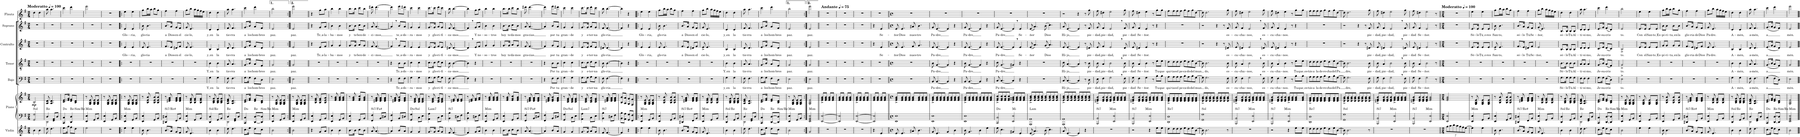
**kern	**kern	**kern	**dynam	**harte	**kern	**text	**kern	**text	**kern	**text	**kern	**text	**kern
*part7	*part6	*part6	*part6	*part6	*part5	*part5	*part4	*part4	*part3	*part3	*part2	*part2	*part1
*staff8	*staff7	*staff6	*staff6/7	*	*staff5	*staff5	*staff4	*staff4	*staff3	*staff3	*staff2	*staff2	*staff1
*I"Violín	*I"Piano	*	*	*	*I"Bajo	*	*I"Tenor	*	*I"Contralto	*	*I"Soprano	*	*I"Flauta
*I'Vln.	*I'Pno.	*	*	*	*I'B.	*	*I'T.	*	*I'C.	*	*I'S.	*	*I'Fl.
*clefG2	*clefF4	*clefG2	*	*	*clefF4	*	*clefGv2	*	*clefG2	*	*clefG2	*	*clefG2
*k[f#]	*k[f#]	*k[f#]	*	*	*k[f#]	*	*k[f#]	*	*k[f#]	*	*k[f#]	*	*k[f#]
*M2/4	*M2/4	*M2/4	*	*	*M2/4	*	*M2/4	*	*M2/4	*	*M2/4	*	*M2/4
*MM100	*MM100	*MM100	*	*	*MM100	*	*MM100	*	*MM100	*	*MM100	*	*MM100
=1	=1	=1	=1	=1	=1	=1	=1	=1	=1	=1	=1	=1	=1
!	!	!	!	!	!	!	!	!	!	!	!	!	!LO:TX:a:B:t=Moderatto
!	!	!	!LO:DY:b	!LO:H:kt=Sol	!	!	!	!	!	!	!	!	!
4b\	2GG/ 2G/	2B/	mp	N	2r	.	2r	.	2r	.	2r	.	4dd\
4b\	.	.	.	.	.	.	.	.	.	.	.	.	4dd\
=2	=2	=2	=2	=2	=2	=2	=2	=2	=2	=2	=2	=2	=2
*	*^	*	*	*	*	*	*	*	*	*	*	*	*
!	!	!	!	!	!LO:H:kt=Re	!	!	!	!	!	!	!	!	!
8dd\	4D/	2DD\	8A/ 8d/	.	N	2r	.	2r	.	2r	.	2r	.	8aa\
4.dd\	.	.	4.A/ 4.d/	.	.	.	.	.	.	.	.	.	.	4.aa\
.	8FF#/ 8AA/L	.	.	.	.	.	.	.	.	.	.	.	.	.
.	8D/J	.	.	.	.	.	.	.	.	.	.	.	.	.
*	*v	*v	*	*	*	*	*	*	*	*	*	*	*	*
=3	=3	=3	=3	=3	=3	=3	=3	=3	=3	=3	=3	=3	=3
8.ee\L	4CC/ 4C/	8.c/ 8.e/L	.	D:dim	2r	.	2r	.	2r	.	2r	.	4ccc\
16gg\Jk	.	16e/ 16g/Jk	.	.	.	.	.	.	.	.	.	.	.
!	!	!	!	!LO:H:n=1:kt=Re	!	!	!	!	!	!	!	!	!
!	!	!	!	!LO:H:n=2:kt=Sim/Re	!	!	!	!	!	!	!	!	!
8ff#\L	4DD/ 4D/	8d/ 8f#/L	.	N N	.	.	.	.	.	.	.	.	4ddd\
8dd\J	.	8B/ 8d/J	.	.	.	.	.	.	.	.	.	.	.
=4	=4	=4	=4	=4	=4	=4	=4	=4	=4	=4	=4	=4	=4
!	!	!	!	!LO:H:kt=Mim	!	!	!	!	!	!	!	!	!
2ee\	4EE/ 4E/	8r	.	N	2r	.	2r	.	2r	.	2r	.	2eee\
.	.	8G/ 8B/ 8e/	.	.	.	.	.	.	.	.	.	.	.
.	8GG/L	8G/ 8B/ 8e/L	.	.	.	.	.	.	.	.	.	.	.
.	8BB/J	8G/ 8B/ 8e/J	.	.	.	.	.	.	.	.	.	.	.
=5	=5	=5	=5	=5	=5	=5	=5	=5	=5	=5	=5	=5	=5
2r	4EE/ 4E/	8r	.	.	2r	.	2r	.	2r	.	2r	.	2r
.	.	8G/ 8B/ 8e/	.	.	.	.	.	.	.	.	.	.	.
.	8GG/L	8G/ 8B/ 8e/L	.	.	.	.	.	.	.	.	.	.	.
.	8BB/J	8G/ 8B/ 8e/J	.	.	.	.	.	.	.	.	.	.	.
=6!|:	=6!|:	=6!|:	=6!|:	=6!|:	=6!|:	=6!|:	=6!|:	=6!|:	=6!|:	=6!|:	=6!|:	=6!|:	=6!|:
!	!	!	!	!LO:H:kt=Mim	!	!	!	!	!	!LO:LY:b	!	!LO:LY:b	!
4ee\	4EE/ 4E/	8r	.	N	2r	.	2r	.	4e/	Glo-	4e/	Glo-	4ee\
.	.	8G/ 8B/ 8e/	.	.	.	.	.	.	.	.	.	.	.
!	!	!	!	!	!	!	!	!	!	!LO:LY:b	!	!LO:LY:b	!
4ee\	8GG/L	8G/ 8B/ 8e/L	.	.	.	.	.	.	4e/	-ria,	4e/	-ria,	4ee\
.	8BB/J	8G/ 8B/ 8e/J	.	.	.	.	.	.	.	.	.	.	.
=7	=7	=7	=7	=7	=7	=7	=7	=7	=7	=7	=7	=7	=7
!	!	!	!	!	!	!	!	!	!	!LO:LY:b	!	!LO:LY:b	!
8b\	4EE/ 4E/	8r	.	.	2r	.	2r	.	8e/	glo-	8b\	glo-	8gg\L
!	!	!	!	!	!	!	!	!	!	!LO:LY:b	!	!LO:LY:b	!
4.b\	.	8B/ 8e/ 8b/	.	.	.	.	.	.	4.e/	-ria	4.b\	-ria	16bb\L
.	.	.	.	.	.	.	.	.	.	.	.	.	16aa\JJ
.	8GG/L	8B/ 8e/ 8b/L	.	.	.	.	.	.	.	.	.	.	8bb\L
.	8BB/J	8B/ 8e/ 8b/J	.	.	.	.	.	.	.	.	.	.	8gg\J
=8	=8	=8	=8	=8	=8	=8	=8	=8	=8	=8	=8	=8	=8
!	!	!	!	!LO:H:kt=Si7/Re#	!	!	!	!	!	!LO:LY:b	!	!LO:LY:b	!
8.b/L	4DD#X/ 4D#X/	8r	.	N	2r	.	2r	.	8.f#/L	a	8.b/L	a	4ff#\
.	.	8d#X/ 8f#/ 8a/	.	.	.	.	.	.	.	.	.	.	.
!	!	!	!	!	!	!	!	!	!	!LO:LY:b	!	!LO:LY:b	!
16a/Jk	.	.	.	.	.	.	.	.	16e/Jk	Dios	16a/Jk	Dios	.
!	!	!	!	!	!	!	!	!	!	!LO:LY:b	!	!LO:LY:b	!
8g/L	8FF#/L	8d#/ 8f#/ 8a/L	.	.	.	.	.	.	8d#X/L	en	8g/L	en	4ff#\
!	!	!	!	!	!	!	!	!	!	!LO:LY:b	!	!LO:LY:b	!
8f#/J	8BB/J	8d#/ 8f#/ 8a/J	.	.	.	.	.	.	8f#/J	el	8f#/J	el	.
=9	=9	=9	=9	=9	=9	=9	=9	=9	=9	=9	=9	=9	=9
!	!	!	!	!LO:H:kt=Mim	!	!	!	!	!	!LO:LY:b	!	!LO:LY:b	!
8g/	4EE/ 4E/	8r	.	N	2r	.	2r	.	8e/	cie-	8g/	cie-	8gg\L
!	!	!	!	!	!	!	!	!	!	!LO:LY:b	!	!LO:LY:b	!
4.e/	.	8B/ 8e/ 8g/	.	.	.	.	.	.	4.e/	-lo,	4.e/	-lo,	8bb\J
.	8GG/L	8B/ 8e/ 8g/L	.	.	.	.	.	.	.	.	.	.	16aa\LL
.	.	.	.	.	.	.	.	.	.	.	.	.	16gg\
.	8BB/J	8B/ 8e/ 8g/J	.	.	.	.	.	.	.	.	.	.	16ff#\
.	.	.	.	.	.	.	.	.	.	.	.	.	16ee\JJ
=10	=10	=10	=10	=10	=10	=10	=10	=10	=10	=10	=10	=10	=10
!	!	!	!	!LO:H:kt=Sol/Re	!	!LO:LY:b	!	!LO:LY:b	!	!LO:LY:b	!	!LO:LY:b	!
4b\	4DD/ 4D/	8r	.	N	4G\	Y en	4B\	Y en	4B/	y en	4d/	y en	4dd\
.	.	8B/ 8d/ 8g/	.	.	.	.	.	.	.	.	.	.	.
!	!	!	!	!	!	!LO:LY:b	!	!LO:LY:b	!	!LO:LY:b	!	!LO:LY:b	!
4b\	8GG/L	8B/ 8d/ 8g/L	.	.	4G\	la	4B\	la	4B/	la	4d/	la	4dd\
.	8BB/J	8B/ 8d/ 8g/J	.	.	.	.	.	.	.	.	.	.	.
=11	=11	=11	=11	=11	=11	=11	=11	=11	=11	=11	=11	=11	=11
*	*^	*	*	*	*	*	*	*	*	*	*	*	*
!	!	!	!	!	!LO:H:kt=Re	!	!LO:LY:b	!	!LO:LY:b	!	!LO:LY:b	!	!LO:LY:b	!
8dd\	4D/	2DD\	8A/ 8d/ 8f#/	.	N	8F#\	tie-	8A/	tie-	8d/	tie-	8f#/	tie-	8aa\
!	!	!	!	!	!	!	!LO:LY:b	!	!LO:LY:b	!	!LO:LY:b	!	!LO:LY:b	!
4.dd\	.	.	4.A/ 4.d/	.	.	4.F#\	-rra	4.A/	-rra	4.d/	-rra	4.f#/	-rra	4.aa\
.	8FF#/ 8AA/L	.	.	.	.	.	.	.	.	.	.	.	.	.
.	8D/J	.	.	.	.	.	.	.	.	.	.	.	.	.
*	*v	*v	*	*	*	*	*	*	*	*	*	*	*	*
=12	=12	=12	=12	=12	=12	=12	=12	=12	=12	=12	=12	=12	=12
!	!	!	!	!	!	!LO:LY:b	!	!LO:LY:b	!	!LO:LY:b	!	!LO:LY:b	!
8.cc\L	4CC/ 4C/	8.c/ 8.e/L	.	D:dim	8.G\L	a	8.G/L	a	8.e/L	a	8.g/L	a	4ccc\
!	!	!	!	!	!	!LO:LY:b	!	!LO:LY:b	!	!LO:LY:b	!	!LO:LY:b	!
16ee\Jk	.	16e/ 16g/Jk	.	.	16G\Jk	los	16B/Jk	los	16g/Jk	los	16b/Jk	los	.
!	!	!	!	!LO:H:kt=Re	!	!LO:LY:b	!	!LO:LY:b	!	!LO:LY:b	!	!LO:LY:b	!
8dd\L	[8DD/ [8D/L	8d/ 8f#/L	.	N	8F#\L	hom-	8A/L	hom-	8f#/L	hom-	8a/L	hom-	4ddd\
!	!	!	!	!LO:H:kt=Sim/Re	!	!LO:LY:b	!	!LO:LY:b	!	!LO:LY:b	!	!LO:LY:b	!
8cc\J	8DD/] 8D/]J	8B/ 8d/J	.	N	8D\J	-bres	8F#/J	-bres	8d/J	-bres	8f#/J	-bres	.
=13	=13	=13	=13	=13	=13	=13	=13	=13	=13	=13	=13	=13	=13
!	!	!	!	!LO:H:kt=Mim	!	!LO:LY:b	!	!LO:LY:b	!	!LO:LY:b	!	!LO:LY:b	!
2b\	4EE/ 4E/	8r	.	N	2E\	paz.	2G/	paz.	2e/	paz.	2e/	paz.	2bb\
.	.	8G/ 8B/ 8e/	.	.	.	.	.	.	.	.	.	.	.
.	8GG/L	8G/ 8B/ 8e/L	.	.	.	.	.	.	.	.	.	.	.
.	8BB/J	8G/ 8B/ 8e/J	.	.	.	.	.	.	.	.	.	.	.
=14:|!	=14:|!	=14:|!	=14:|!	=14:|!	=14:|!	=14:|!	=14:|!	=14:|!	=14:|!	=14:|!	=14:|!	=14:|!	=14:|!
!	!	!	!	!LO:H:kt=Mim	!	!LO:LY:b	!	!LO:LY:b	!	!LO:LY:b	!	!LO:LY:b	!
2b\	4EE/ 4E/	8r	.	N	2E\	paz.	2G/	paz.	2e/	paz.	2e/	paz.	2eee\
.	.	8G/ 8B/ 8e/	.	.	.	.	.	.	.	.	.	.	.
.	8GG/L	8G/ 8B/ 8e/L	.	.	.	.	.	.	.	.	.	.	.
.	8BB/J	8G/ 8B/ 8e/J	.	.	.	.	.	.	.	.	.	.	.
=15||	=15||	=15||	=15||	=15||	=15||	=15||	=15||	=15||	=15||	=15||	=15||	=15||	=15||
4r	4EE/ 4E/	8r	.	.	2r	.	2r	.	4r	.	4r	.	4r
.	.	8B/ 8e/ 8g/	.	.	.	.	.	.	.	.	.	.	.
!	!	!	!	!	!	!	!	!	!	!LO:LY:b	!	!LO:LY:b	!
8g/L	8GG/L	8B/ 8e/ 8g/L	.	.	.	.	.	.	8e/L	Te a	8g/L	Te a	8gg\L
!	!	!	!	!	!	!	!	!	!	!LO:LY:b	!	!LO:LY:b	!
8a/J	8BB/J	8B/ 8e/ 8a/J	.	.	.	.	.	.	8f#/J	-la-	8a/J	-la-	8aa\J
=16	=16	=16	=16	=16	=16	=16	=16	=16	=16	=16	=16	=16	=16
!	!	!	!	!	!	!	!	!	!	!LO:LY:b	!	!LO:LY:b	!
4b\	4EE/ 4E/	8r	.	.	2r	.	2r	.	4g/	-ba-	4b\	-ba-	4bb\
.	.	8e/ 8g/ 8b/	.	.	.	.	.	.	.	.	.	.	.
!	!	!	!	!	!	!	!	!	!	!LO:LY:b	!	!LO:LY:b	!
4b\	8GG/L	8e/ 8g/ 8b/L	.	.	.	.	.	.	4g/	-mos	4b\	-mos	4bb\
.	8BB/J	8e/ 8g/ 8b/J	.	.	.	.	.	.	.	.	.	.	.
=17	=17	=17	=17	=17	=17	=17	=17	=17	=17	=17	=17	=17	=17
!	!	!	!	!	!	!	!	!	!	!LO:LY:b	!	!LO:LY:b	!
8.b\L	4EE/ 4E/	8r	.	.	2r	.	2r	.	8.g/L	y	8.b\L	y	8.bb\L
.	.	8e/ 8g/ 8b/	.	.	.	.	.	.	.	.	.	.	.
!	!	!	!	!	!	!	!	!	!	!LO:LY:b	!	!LO:LY:b	!
16b\Jk	.	.	.	.	.	.	.	.	16g/Jk	te	16b\Jk	te	16bb\Jk
!	!	!	!	!	!	!	!	!	!	!LO:LY:b	!	!LO:LY:b	!
8cc\L	8GG/L	8e/ 8g/ 8cc/L	.	.	.	.	.	.	8a/L	ben-	8cc\L	ben-	8ccc\L
!	!	!	!	!	!	!	!	!	!	!LO:LY:b	!	!LO:LY:b	!
8b\J	8BB/J	8e/ 8g/ 8b/J	.	.	.	.	.	.	8g/J	-de-	8b\J	-de-	8bb\J
=18	=18	=18	=18	=18	=18	=18	=18	=18	=18	=18	=18	=18	=18
!	!	!	!	!LO:H:kt=Si7/Fa#	!	!	!	!	!	!LO:LY:b	!	!LO:LY:b	!
8a/	4FF#/ 4F#/	8r	.	N	2r	.	2r	.	8f#/	-ci-	8a/	-ci-	8ddd#X\
!	!	!	!	!	!	!	!	!	!	!LO:LY:b	!	!LO:LY:b	!
[4.a/	.	8d#X/ 8f#/ 8a/	.	.	.	.	.	.	[4.f#/	-mos,	[4.a/	-mos,	[4.ddd#\
.	8BB/L	8d#/ 8f#/ 8a/L	.	.	.	.	.	.	.	.	.	.	.
.	8D#X/J	8d#/ 8f#/ 8a/J	.	.	.	.	.	.	.	.	.	.	.
=19	=19	=19	=19	=19	=19	=19	=19	=19	=19	=19	=19	=19	=19
4a/]	4FF#/ 4F#/	8r	.	.	4r	.	4r	.	4f#,/]	.	4a,/]	.	4ddd#\]
.	.	8d#X/ 8f#/ 8a/	.	.	.	.	.	.	.	.	.	.	.
!	!	!	!	!	!	!LO:LY:b	!	!LO:LY:b	!	!LO:LY:b	!	!LO:LY:b	!
8b/L	8BB/L	8d#/ 8f#/ 8b/L	.	.	8F#\L	Te a	8B\L	Te a	8g/L	te a	8b/L	te a	8eee\L
!	!	!	!	!	!	!LO:LY:b	!	!LO:LY:b	!	!LO:LY:b	!	!LO:LY:b	!
8a/J	8D#X/J	8d#/ 8f#/ 8a/J	.	.	8F#\J	-do-	8B\J	-do-	8f#/J	-do-	8a/J	-do-	8ddd#X\J
=20	=20	=20	=20	=20	=20	=20	=20	=20	=20	=20	=20	=20	=20
!	!	!	!	!	!	!LO:LY:b	!	!LO:LY:b	!	!LO:LY:b	!	!LO:LY:b	!
4g/	4GG/ 4G/	8r	.	D:dim	4G\	-ra-	4c\	-ra-	4e/	-ra-	4g/	-ra-	4ccc\
.	.	8c/ 8e/ 8g/	.	.	.	.	.	.	.	.	.	.	.
!	!	!	!	!	!	!LO:LY:b	!	!LO:LY:b	!	!LO:LY:b	!	!LO:LY:b	!
4g/	8C\L	8c/ 8e/ 8g/L	.	.	4G\	-mos	4c\	-mos	4e/	-mos	4g/	-mos	4ccc\
.	8E\J	8c/ 8e/ 8g/J	.	.	.	.	.	.	.	.	.	.	.
=21	=21	=21	=21	=21	=21	=21	=21	=21	=21	=21	=21	=21	=21
!	!	!	!	!LO:H:kt=Lam7	!	!LO:LY:b	!	!LO:LY:b	!	!LO:LY:b	!	!LO:LY:b	!
8.g/L	4AA\ 4A\	8r	.	N	8.G\L	y	8.c\L	y	8.e/L	y	8.g/L	y	8.ccc\L
.	.	8c/ 8e/ 8g/	.	.	.	.	.	.	.	.	.	.	.
!	!	!	!	!	!	!LO:LY:b	!	!LO:LY:b	!	!LO:LY:b	!	!LO:LY:b	!
16g/Jk	.	.	.	.	16G\Jk	glo-	16c\Jk	glo-	16e/Jk	glo-	16g/Jk	glo-	16ccc\Jk
!	!	!	!	!	!	!LO:LY:b	!	!LO:LY:b	!	!LO:LY:b	!	!LO:LY:b	!
8a/L	8C\L	8c/ 8e/ 8a/L	.	.	8A\L	-ri-	8d\L	-ri-	8f#/L	-ri-	8a/L	-ri-	8ddd\L
!	!	!	!	!	!	!LO:LY:b	!	!LO:LY:b	!	!LO:LY:b	!	!LO:LY:b	!
8g/J	8E\J	8c/ 8e/ 8g/J	.	.	8G\J	-fi-	8c\J	-fi-	8e/J	-fi-	8g/J	-fi-	8ccc\J
=22	=22	=22	=22	=22	=22	=22	=22	=22	=22	=22	=22	=22	=22
!	!	!	!	!LO:H:kt=Si7	!	!LO:LY:b	!	!LO:LY:b	!	!LO:LY:b	!	!LO:LY:b	!
8f#/	4BB\ 4B\	8r	.	N	8F#\	-ca-	8B\	-ca-	8d#X/	-ca-	8f#/	-ca-	8bb\
!	!	!	!	!	!	!LO:LY:b	!	!LO:LY:b	!	!LO:LY:b	!	!LO:LY:b	!
[4.f#/	.	8d#X/ 8f#/	.	.	[4.F#\	-mos.	[4.B\	-mos.	[4.d#/	-mos.	[4.f#/	-mos.	[4.bb\
.	8D#X\L	8d#/ 8f#/L	.	.	.	.	.	.	.	.	.	.	.
.	8F#\J	8d#/ 8f#/J	.	.	.	.	.	.	.	.	.	.	.
=23	=23	=23	=23	=23	=23	=23	=23	=23	=23	=23	=23	=23	=23
4f#/]	4BB\ 4B\	8r	.	.	4F#\]	.	4B\]	.	4d#,/]	.	4f#,/]	.	4bb\]
.	.	8d#X/ 8f#/	.	.	.	.	.	.	.	.	.	.	.
!	!	!	!	!	!	!	!	!	!	!LO:LY:b	!	!LO:LY:b	!
8g/L	8D#X\L	8e/ 8g/L	.	.	4r	.	4r	.	8e/L	Y	8g/L	Y	8gg\L
!	!	!	!	!	!	!	!	!	!	!LO:LY:b	!	!LO:LY:b	!
8a/J	8F#\J	8f#/ 8a/J	.	.	.	.	.	.	8f#/J	no-	8a/J	no-	8aa\J
=24	=24	=24	=24	=24	=24	=24	=24	=24	=24	=24	=24	=24	=24
!	!	!	!	!LO:H:kt=Mim	!	!	!	!	!	!LO:LY:b	!	!LO:LY:b	!
4b\	4EE/ 4E/	8r	.	N	2r	.	2r	.	4g/	-so-	4b\	-so-	4bb\
.	.	8e/ 8g/ 8b/	.	.	.	.	.	.	.	.	.	.	.
!	!	!	!	!	!	!	!	!	!	!LO:LY:b	!	!LO:LY:b	!
4b\	8GG/L	8e/ 8g/ 8b/L	.	.	.	.	.	.	4g/	-tros	4b\	-tros	4bb\
.	8BB/J	8e/ 8g/ 8b/J	.	.	.	.	.	.	.	.	.	.	.
=25	=25	=25	=25	=25	=25	=25	=25	=25	=25	=25	=25	=25	=25
!	!	!	!	!	!	!	!	!	!	!LO:LY:b	!	!LO:LY:b	!
8.b\L	4EE/ 4E/	8r	.	.	2r	.	2r	.	8.g/L	hoy	8.b\L	hoy	8.bb\L
.	.	8e/ 8g/ 8b/	.	.	.	.	.	.	.	.	.	.	.
!	!	!	!	!	!	!	!	!	!	!LO:LY:b	!	!LO:LY:b	!
16b\Jk	.	.	.	.	.	.	.	.	16g/Jk	te	16b\Jk	te	16bb\Jk
!	!	!	!	!	!	!	!	!	!	!LO:LY:b	!	!LO:LY:b	!
8cc\L	8GG/L	8e/ 8g/ 8cc/L	.	.	.	.	.	.	8a/L	da-	8cc\L	da-	8ccc\L
!	!	!	!	!	!	!	!	!	!	!LO:LY:b	!	!LO:LY:b	!
8b\J	8BB/J	8e/ 8g/ 8b/J	.	.	.	.	.	.	8g/J	-mos	8b\J	-mos	8bb\J
=26	=26	=26	=26	=26	=26	=26	=26	=26	=26	=26	=26	=26	=26
!	!	!	!	!LO:H:kt=Si7/Fa#	!	!	!	!	!	!LO:LY:b	!	!LO:LY:b	!
8a/	4FF#/ 4F#/	8r	.	N	2r	.	2r	.	8f#/	gra-	8a/	gra-	8ddd#X\
!	!	!	!	!	!	!	!	!	!	!LO:LY:b	!	!LO:LY:b	!
[4.a/	.	8d#X/ 8f#/ 8a/	.	.	.	.	.	.	[4.f#/	-cias	[4.a/	-cias	[4.ddd#\
.	8BB/L	8d#/ 8f#/ 8a/L	.	.	.	.	.	.	.	.	.	.	.
.	8D#X/J	8d#/ 8f#/ 8a/J	.	.	.	.	.	.	.	.	.	.	.
=27	=27	=27	=27	=27	=27	=27	=27	=27	=27	=27	=27	=27	=27
4a/]	4FF#/ 4F#/	8r	.	.	4r	.	4r	.	4f#/]	.	4a/]	.	4ddd#\]
.	.	8d#X/ 8f#/ 8a/	.	.	.	.	.	.	.	.	.	.	.
!	!	!	!	!	!	!LO:LY:b	!	!LO:LY:b	!	!LO:LY:b	!	!LO:LY:b	!
8b/L	8BB/L	8d#/ 8f#/ 8b/L	.	.	8F#\L	Por	8B\L	Por	8g/L	por	8b/L	por	8eee\L
!	!	!	!	!	!	!LO:LY:b	!	!LO:LY:b	!	!LO:LY:b	!	!LO:LY:b	!
8a/J	8D#X/J	8d#/ 8f#/ 8a/J	.	.	8F#\J	tu	8B\J	tu	8f#/J	tu	8a/J	tu	8ddd#X\J
=28	=28	=28	=28	=28	=28	=28	=28	=28	=28	=28	=28	=28	=28
!	!	!	!	!	!	!LO:LY:b	!	!LO:LY:b	!	!LO:LY:b	!	!LO:LY:b	!
4g/	4GG/ 4G/	8r	.	D:dim	4G\	gran-	4c\	gran-	4e/	gran-	4g/	gran-	4ccc\
.	.	8c/ 8e/ 8g/	.	.	.	.	.	.	.	.	.	.	.
!	!	!	!	!	!	!LO:LY:b	!	!LO:LY:b	!	!LO:LY:b	!	!LO:LY:b	!
4g/	8C\L	8c/ 8e/ 8g/L	.	.	4G\	-de	4c\	-de	4e/	-de	4g/	-de	4ccc\
.	8E\J	8c/ 8e/ 8g/J	.	.	.	.	.	.	.	.	.	.	.
=29	=29	=29	=29	=29	=29	=29	=29	=29	=29	=29	=29	=29	=29
!	!	!	!	!LO:H:kt=Lam7	!	!LO:LY:b	!	!LO:LY:b	!	!LO:LY:b	!	!LO:LY:b	!
8.g/L	4AA\ 4A\	8r	.	N	8.G\L	y	8.c\L	y	8.e/L	y	8.g/L	y	8.ccc\L
.	.	8c/ 8e/ 8g/	.	.	.	.	.	.	.	.	.	.	.
!	!	!	!	!	!	!LO:LY:b	!	!LO:LY:b	!	!LO:LY:b	!	!LO:LY:b	!
16g/Jk	.	.	.	.	16G\Jk	e-	16c\Jk	e-	16e/Jk	e-	16g/Jk	e-	16ccc\Jk
!	!	!	!	!	!	!LO:LY:b	!	!LO:LY:b	!	!LO:LY:b	!	!LO:LY:b	!
8a/L	8C\L	8c/ 8e/ 8a/L	.	.	8A\L	-ter-	8d\L	-ter-	8f#/L	-ter-	8a/L	-ter-	8ddd\L
!	!	!	!	!	!	!LO:LY:b	!	!LO:LY:b	!	!LO:LY:b	!	!LO:LY:b	!
8g/J	8E\J	8c/ 8e/ 8g/J	.	.	8G\J	-na	8c\J	-na	8e/J	-na	8g/J	-na	8ccc\J
=30	=30	=30	=30	=30	=30	=30	=30	=30	=30	=30	=30	=30	=30
!	!	!	!	!LO:H:kt=Si7	!	!LO:LY:b	!	!LO:LY:b	!	!LO:LY:b	!	!LO:LY:b	!
8f#/	4BB\ 4B\	8r	.	N	8F#\	glo-	8B\	glo-	8d#X/	glo-	8f#/	glo-	8bb\
!	!	!	!	!	!	!LO:LY:b	!	!LO:LY:b	!	!LO:LY:b	!	!LO:LY:b	!
[4.f#/	.	8d#X/ 8f#/ 8a/	.	.	[4.F#\	-ria.	[4.B\	-ria.	[4.d#/	-ria.	[4.f#/	-ria.	[4.bb\
.	8D#X\L	8d#/ 8f#/ 8a/L	.	.	.	.	.	.	.	.	.	.	.
.	8F#\J	8d#/ 8f#/ 8a/J	.	.	.	.	.	.	.	.	.	.	.
=31	=31	=31	=31	=31	=31	=31	=31	=31	=31	=31	=31	=31	=31
4f#/]	8BB\ 8B\L	8B/ 8b/L	.	.	4F#\]	.	4B\]	.	4d#/]	.	4f#/]	.	4bb\]
.	8AA\ 8A\J	8A/ 8a/J	.	.	.	.	.	.	.	.	.	.	.
4r	8GG/ 8G/L	8G/ 8g/L	.	.	4r	.	4r	.	4r	.	4r	.	4r
.	8FF#/ 8F#/J	8F#/ 8f#/J	.	.	.	.	.	.	.	.	.	.	.
=32!|:	=32!|:	=32!|:	=32!|:	=32!|:	=32!|:	=32!|:	=32!|:	=32!|:	=32!|:	=32!|:	=32!|:	=32!|:	=32!|:
!	!	!	!	!LO:H:kt=Mim	!	!	!	!	!	!LO:LY:b	!	!LO:LY:b	!
4ee\	4EE/ 4E/	8r	.	N	2r	.	2r	.	4e/	Glo-	4e/	Glo-	4ee\
.	.	8G/ 8B/ 8e/	.	.	.	.	.	.	.	.	.	.	.
!	!	!	!	!	!	!	!	!	!	!LO:LY:b	!	!LO:LY:b	!
4ee\	8GG/L	8G/ 8B/ 8e/L	.	.	.	.	.	.	4e/	-ria,	4e/	-ria,	4ee\
.	8BB/J	8G/ 8B/ 8e/J	.	.	.	.	.	.	.	.	.	.	.
=33	=33	=33	=33	=33	=33	=33	=33	=33	=33	=33	=33	=33	=33
!	!	!	!	!	!	!	!	!	!	!LO:LY:b	!	!LO:LY:b	!
8b\	4EE/ 4E/	8r	.	.	2r	.	2r	.	8e/	glo-	8b\	glo-	8gg\L
!	!	!	!	!	!	!	!	!	!	!LO:LY:b	!	!LO:LY:b	!
4.b\	.	8B/ 8e/ 8b/	.	.	.	.	.	.	4.e/	-ria	4.b\	-ria	16bb\L
.	.	.	.	.	.	.	.	.	.	.	.	.	16aa\JJ
.	8GG/L	8B/ 8e/ 8b/L	.	.	.	.	.	.	.	.	.	.	8bb\L
.	8BB/J	8B/ 8e/ 8b/J	.	.	.	.	.	.	.	.	.	.	8gg\J
=34	=34	=34	=34	=34	=34	=34	=34	=34	=34	=34	=34	=34	=34
!	!	!	!	!LO:H:kt=Si7/Re#	!	!	!	!	!	!LO:LY:b	!	!LO:LY:b	!
8.b/L	4DD#X/ 4D#X/	8r	.	N	2r	.	2r	.	8.f#/L	a	8.b/L	a	4ff#\
.	.	8d#X/ 8f#/ 8a/	.	.	.	.	.	.	.	.	.	.	.
!	!	!	!	!	!	!	!	!	!	!LO:LY:b	!	!LO:LY:b	!
16a/Jk	.	.	.	.	.	.	.	.	16e/Jk	Dios	16a/Jk	Dios	.
!	!	!	!	!	!	!	!	!	!	!LO:LY:b	!	!LO:LY:b	!
8g/L	8FF#/L	8d#/ 8f#/ 8a/L	.	.	.	.	.	.	8d#X/L	en	8g/L	en	4ff#\
!	!	!	!	!	!	!	!	!	!	!LO:LY:b	!	!LO:LY:b	!
8f#/J	8BB/J	8d#/ 8f#/ 8a/J	.	.	.	.	.	.	8f#/J	el	8f#/J	el	.
=35	=35	=35	=35	=35	=35	=35	=35	=35	=35	=35	=35	=35	=35
!	!	!	!	!LO:H:kt=Mim	!	!	!	!	!	!LO:LY:b	!	!LO:LY:b	!
8g/	4EE/ 4E/	8r	.	N	2r	.	2r	.	8e^/	cie-	8g/	cie-	8gg\L
!	!	!	!	!	!	!	!	!	!	!LO:LY:b	!	!LO:LY:b	!
4.e/	.	8B/ 8e/ 8g/	.	.	.	.	.	.	4.e/	-lo,	4.e/	-lo,	8bb\J
.	8GG/L	8B/ 8e/ 8g/L	.	.	.	.	.	.	.	.	.	.	16aa\LL
.	.	.	.	.	.	.	.	.	.	.	.	.	16gg\
.	8BB/J	8B/ 8e/ 8g/J	.	.	.	.	.	.	.	.	.	.	16ff#\
.	.	.	.	.	.	.	.	.	.	.	.	.	16ee\JJ
=36	=36	=36	=36	=36	=36	=36	=36	=36	=36	=36	=36	=36	=36
!	!	!	!	!LO:H:kt=Sol/Re	!	!LO:LY:b	!	!LO:LY:b	!	!LO:LY:b	!	!LO:LY:b	!
4b\	4DD/ 4D/	8r	.	N	4G\	y en	4B\	Y en	4B/	y en	4d/	y en	4dd\
.	.	8B/ 8d/ 8g/	.	.	.	.	.	.	.	.	.	.	.
!	!	!	!	!	!	!LO:LY:b	!	!LO:LY:b	!	!LO:LY:b	!	!LO:LY:b	!
4b\	8GG/L	8B/ 8d/ 8g/L	.	.	4G\	la	4B\	la	4B/	la	4d/	la	4dd\
.	8BB/J	8B/ 8d/ 8g/J	.	.	.	.	.	.	.	.	.	.	.
=37	=37	=37	=37	=37	=37	=37	=37	=37	=37	=37	=37	=37	=37
*	*^	*	*	*	*	*	*	*	*	*	*	*	*
!	!	!	!	!	!LO:H:kt=Re	!	!LO:LY:b	!	!LO:LY:b	!	!LO:LY:b	!	!LO:LY:b	!
8dd\	4D/	2DD\	8A/ 8d/ 8f#/	.	N	8F#\	tie-	8A/	tie-	8d/	tie-	8f#/	tie-	8aa\
!	!	!	!	!	!	!	!LO:LY:b	!	!LO:LY:b	!	!LO:LY:b	!	!LO:LY:b	!
4.dd\	.	.	4.A/ 4.d/	.	.	4.F#\	-rra	4.A/	-rra	4.d/	-rra	4.f#/	-rra	4.aa\
.	8FF#/ 8AA/L	.	.	.	.	.	.	.	.	.	.	.	.	.
.	8D/J	.	.	.	.	.	.	.	.	.	.	.	.	.
*	*v	*v	*	*	*	*	*	*	*	*	*	*	*	*
=38	=38	=38	=38	=38	=38	=38	=38	=38	=38	=38	=38	=38	=38
!	!	!	!	!	!	!LO:LY:b	!	!LO:LY:b	!	!LO:LY:b	!	!LO:LY:b	!
8.cc\L	4CC/ 4C/	8.c/ 8.e/L	.	D:dim	8.G\L	a	8.G/L	a	8.e/L	a	8.g/L	a	4ccc\
!	!	!	!	!	!	!LO:LY:b	!	!LO:LY:b	!	!LO:LY:b	!	!LO:LY:b	!
16ee\Jk	.	16e/ 16g/Jk	.	.	16G\Jk	los	16B/Jk	los	16g/Jk	los	16b/Jk	los	.
!	!	!	!	!LO:H:kt=Re	!	!LO:LY:b	!	!LO:LY:b	!	!LO:LY:b	!	!LO:LY:b	!
8dd\L	[8DD/ [8D/L	8d/ 8f#/L	.	N	8F#\L	hom-	8A/L	hom-	8f#/L	hom-	8a/L	hom-	4ddd\
!	!	!	!	!LO:H:kt=Sim/Re	!	!LO:LY:b	!	!LO:LY:b	!	!LO:LY:b	!	!LO:LY:b	!
8cc\J	8DD/] 8D/]J	8B/ 8d/J	.	N	8D\J	-bres	8F#/J	-bres	8d/J	-bres	8f#/J	-bres	.
=39	=39	=39	=39	=39	=39	=39	=39	=39	=39	=39	=39	=39	=39
!	!	!	!	!LO:H:kt=Mim	!	!LO:LY:b	!	!LO:LY:b	!	!LO:LY:b	!	!LO:LY:b	!
2b\	4EE/ 4E/	8r	.	N	2E\	paz.	2G/	paz.	2e/	paz.	2e/	paz.	2bb\
.	.	8G/ 8B/ 8e/	.	.	.	.	.	.	.	.	.	.	.
.	8GG/L	8G/ 8B/ 8e/L	.	.	.	.	.	.	.	.	.	.	.
.	8BB/J	8G/ 8B/ 8e/J	.	.	.	.	.	.	.	.	.	.	.
=40:|!	=40:|!	=40:|!	=40:|!	=40:|!	=40:|!	=40:|!	=40:|!	=40:|!	=40:|!	=40:|!	=40:|!	=40:|!	=40:|!
!	!	!	!	!LO:H:kt=Mim	!	!LO:LY:b	!	!LO:LY:b	!	!LO:LY:b	!	!LO:LY:b	!
2g/	2EE/ 2GG/ 2BB/ 2E/	2G/ 2B/ 2e/	.	N	2E\	paz.	2G/	paz.	2e/	paz.	2e/	paz.	2eee\
=41||	=41||	=41||	=41||	=41||	=41||	=41||	=41||	=41||	=41||	=41||	=41||	=41||	=41||
*	*	*	*	*	*	*	*	*	*	*	*	*	*MM75
!	!	!	!	!	!	!	!	!	!	!	!	!	!LO:TX:a:B:t=Andante
2r	[2EE/ [2E/	8e/^ 8g/^ 8b/^L	.	.	2r	.	2r	.	2r	.	2r	.	2r
.	.	8e/ 8g/ 8b/J	.	.	.	.	.	.	.	.	.	.	.
.	.	8e/ 8g/ 8b/L	.	.	.	.	.	.	.	.	.	.	.
.	.	8e/ 8g/ 8b/J	.	.	.	.	.	.	.	.	.	.	.
=42	=42	=42	=42	=42	=42	=42	=42	=42	=42	=42	=42	=42	=42
2r	2EE/] 2E/]	8e/ 8g/ 8b/L	.	.	2r	.	2r	.	2r	.	2r	.	2r
.	.	8e/ 8g/ 8b/J	.	.	.	.	.	.	.	.	.	.	.
.	.	8e/ 8g/ 8b/L	.	.	.	.	.	.	.	.	.	.	.
.	.	8e/ 8g/ 8b/J	.	.	.	.	.	.	.	.	.	.	.
=43	=43	=43	=43	=43	=43	=43	=43	=43	=43	=43	=43	=43	=43
2r	[2EE/ [2E/	8e/^ 8g/^ 8b/^L	.	.	2r	.	2r	.	2r	.	2r	.	2r
.	.	8e/ 8g/ 8b/J	.	.	.	.	.	.	.	.	.	.	.
.	.	8e/ 8g/ 8b/L	.	.	.	.	.	.	.	.	.	.	.
.	.	8e/ 8g/ 8b/J	.	.	.	.	.	.	.	.	.	.	.
=44	=44	=44	=44	=44	=44	=44	=44	=44	=44	=44	=44	=44	=44
4r	2EE/] 2E/]	8e/ 8g/ 8b/L	.	.	2r	.	2r	.	4r	.	4r	.	2r
.	.	8e/ 8g/ 8b/J	.	.	.	.	.	.	.	.	.	.	.
!	!	!	!	!	!	!	!	!	!	!LO:LY:b	!	!LO:LY:b	!
4e/	.	8e/ 8g/ 8b/L	.	.	.	.	.	.	4e/	Se-	4e/	Se-	.
.	.	8e/ 8g/ 8b/J	.	.	.	.	.	.	.	.	.	.	.
=45||	=45||	=45||	=45||	=45||	=45||	=45||	=45||	=45||	=45||	=45||	=45||	=45||	=45||
*M4/4	*M4/4	*M4/4	*	*	*M4/4	*	*M4/4	*	*M4/4	*	*M4/4	*	*M4/4
*met(c)	*met(c)	*met(c)	*	*	*met(c)	*	*met(c)	*	*met(c)	*	*met(c)	*	*met(c)
!	!	!	!	!	!	!	!	!	!	!LO:LY:b	!	!LO:LY:b	!
8e/	1EE 1E	8e/^ 8g/^ 8b/^L	.	.	1r	.	1r	.	8e/	-ñor	8e/	-ñor	1r
!	!	!	!	!	!	!	!	!	!	!LO:LY:b	!	!LO:LY:b	!
4.e/	.	8e/ 8g/ 8b/	.	.	.	.	.	.	4.e/	Dios	4.e/	Dios	.
.	.	8e/ 8g/ 8b/	.	.	.	.	.	.	.	.	.	.	.
.	.	8e/ 8g/ 8b/J	.	.	.	.	.	.	.	.	.	.	.
!	!	!	!	!	!	!	!	!	!	!LO:LY:b	!	!LO:LY:b	!
8a#X/	.	8e/ 8g/ 8b/L	.	.	.	.	.	.	8f#/	nues-	8a#X/	nues-	.
!	!	!	!	!	!	!	!	!	!	!LO:LY:b	!	!LO:LY:b	!
4.b\	.	8e/ 8g/ 8b/	.	.	.	.	.	.	4.g/	-tro	4.b\	-tro	.
.	.	8e/ 8g/ 8b/	.	.	.	.	.	.	.	.	.	.	.
.	.	8e/ 8g/ 8b/J	.	.	.	.	.	.	.	.	.	.	.
=46	=46	=46	=46	=46	=46	=46	=46	=46	=46	=46	=46	=46	=46
!	!	!	!	!	!	!LO:LY:b	!	!LO:LY:b	!	!LO:LY:b	!	!LO:LY:b	!
8g/	1EE 1E	8e/^ 8g/^ 8b/^L	.	.	8BB/	Pa-	8B\	Pa-	8e/	Pa-	8g/	Pa-	1r
!	!	!	!	!	!	!LO:LY:b	!	!LO:LY:b	!	!LO:LY:b	!	!LO:LY:b	!
4.e/	.	8e/ 8g/ 8b/	.	.	[4.BB/	-dre,	[4.G/	-dre,	[4.e/	-dre,	[4.e/	-dre,	.
.	.	8e/ 8g/ 8b/	.	.	.	.	.	.	.	.	.	.	.
.	.	8e/ 8g/ 8b/J	.	.	.	.	.	.	.	.	.	.	.
4g/	.	8e/ 8g/ 8b/L	.	.	4BB/]	.	4G/]	.	4e/]	.	4e/]	.	.
.	.	8e/ 8g/ 8b/	.	.	.	.	.	.	.	.	.	.	.
4b\	.	8e/ 8g/ 8b/	.	.	4r	.	4r	.	4r	.	4r	.	.
.	.	8e/ 8g/ 8b/J	.	.	.	.	.	.	.	.	.	.	.
=47	=47	=47	=47	=47	=47	=47	=47	=47	=47	=47	=47	=47	=47
!	!	!	!	!	!	!LO:LY:b	!	!LO:LY:b	!	!LO:LY:b	!	!LO:LY:b	!
8b\	1EE 1E	8e/^ 8g/^ 8b/^L	.	.	8BB/	Pa-	8B\	Pa-	8e/	Pa-	8g/	Pa-	1r
!	!	!	!	!	!	!LO:LY:b	!	!LO:LY:b	!	!LO:LY:b	!	!LO:LY:b	!
4.g/	.	8e/ 8g/ 8b/	.	.	[4.BB/	-dre,	[4.G/	-dre,	[4.e/	-dre,	[4.e/	-dre,	.
.	.	8e/ 8g/ 8b/	.	.	.	.	.	.	.	.	.	.	.
.	.	8e/ 8g/ 8b/J	.	.	.	.	.	.	.	.	.	.	.
4b\	.	8e/ 8g/ 8b/L	.	.	4BB/]	.	4G/]	.	4e/]	.	4e/]	.	.
.	.	8e/ 8g/ 8b/	.	.	.	.	.	.	.	.	.	.	.
4ee\	.	8e/ 8g/ 8b/	.	.	4r	.	4r	.	4r	.	4r	.	.
.	.	8e/ 8g/ 8b/J	.	.	.	.	.	.	.	.	.	.	.
=48	=48	=48	=48	=48	=48	=48	=48	=48	=48	=48	=48	=48	=48
!	!	!	!	!	!	!LO:LY:b	!	!LO:LY:b	!	!LO:LY:b	!	!LO:LY:b	!
8ee\	2CC/ 2C/	8e/^ 8g/^ 8cc/^L	.	D:dim	8C/	Pa-	8c\	Pa-	8e/	Pa-	8g/	Pa-	1r
!	!	!	!	!	!	!LO:LY:b	!	!LO:LY:b	!	!LO:LY:b	!	!LO:LY:b	!
4.cc\	.	8e/ 8g/ 8cc/	.	.	[4.C/	-dre,	(4.G/	-dre,	[4.e/	-dre,	[4.e/	-dre,	.
.	.	8e/ 8g/ 8cc/	.	.	.	.	.	.	.	.	.	.	.
.	.	8e/ 8g/ 8cc/J	.	.	.	.	.	.	.	.	.	.	.
!	!	!	!	!LO:H:kt=Mi	!	!	!	!	!	!	!	!	!
4g#X/	2EE/ 2E/	8e/^ 8g#X/^ 8b/^L	.	N	4C/]	.	4G#X/)	.	4e,/]	.	4e,/]	.	.
.	.	8e/ 8g#/ 8b/	.	.	.	.	.	.	.	.	.	.	.
!	!	!	!	!	!	!	!	!	!	!LO:LY:b	!	!LO:LY:b	!
4e/	.	8e/ 8g#/ 8b/	.	.	4r	.	4r	.	4e/	Se-	4e/	Se-	.
.	.	8e/ 8g#/ 8b/J	.	.	.	.	.	.	.	.	.	.	.
=49	=49	=49	=49	=49	=49	=49	=49	=49	=49	=49	=49	=49	=49
!	!	!	!	!LO:H:kt=Lam	!	!	!	!	!	!LO:LY:b	!	!LO:LY:b	!
(8e/	1AAA 1AA	8e/^ 8a/^ 8cc/^L	.	N	1r	.	1r	.	(8e/	-ñor	(8e/	-ñor	1r
4.a/)	.	8e/ 8a/ 8cc/	.	.	.	.	.	.	4.a/)	.	4.a/)	.	.
.	.	8e/ 8a/ 8cc/	.	.	.	.	.	.	.	.	.	.	.
.	.	8e/ 8a/ 8cc/J	.	.	.	.	.	.	.	.	.	.	.
!	!	!	!	!	!	!	!	!	!	!LO:LY:b	!	!LO:LY:b	!
(8b\	.	8e/ 8a/ 8cc/L	.	.	.	.	.	.	(8g/	Dios	(8b\	Dios	.
4.cc\)	.	8e/ 8a/ 8cc/	.	.	.	.	.	.	4.a/)	.	4.cc\)	.	.
.	.	8e/ 8a/ 8cc/	.	.	.	.	.	.	.	.	.	.	.
.	.	8e/ 8a/ 8cc/J	.	.	.	.	.	.	.	.	.	.	.
=50	=50	=50	=50	=50	=50	=50	=50	=50	=50	=50	=50	=50	=50
!	!	!	!	!	!	!LO:LY:b	!	!LO:LY:b	!	!LO:LY:b	!	!LO:LY:b	!
8a/	1AAA 1AA	8e/^ 8a/^ 8cc/^L	.	.	8C/	Hi-	8c\	Hi-	8e/	Hi-	8a/	Hi-	2r
!	!	!	!	!	!	!LO:LY:b	!	!LO:LY:b	!	!LO:LY:b	!	!LO:LY:b	!
[4.e/	.	8e/ 8a/ 8cc/	.	.	[4.C/	-jo,	[4.A/	-jo,	[4.e/	-jo,	[4.e/	-jo,	.
.	.	8e/ 8a/ 8cc/	.	.	.	.	.	.	.	.	.	.	.
.	.	8e/ 8a/ 8cc/J	.	.	.	.	.	.	.	.	.	.	.
4e/]	.	8e/ 8a/ 8cc/L	.	.	4C/]	.	4A/]	.	4e/]	.	4e/]	.	4r
.	.	8e/ 8a/ 8cc/	.	.	.	.	.	.	.	.	.	.	.
4r	.	8e/ 8a/ 8cc/	.	.	8r	.	8r	.	8r	.	8r	.	8r
!	!	!	!	!	!	!LO:LY:b	!	!LO:LY:b	!	!LO:LY:b	!	!LO:LY:b	!
.	.	8e/ 8a/ 8cc/J	.	.	8D\	pie-	8B\	pie-	8d#X/	pie-	8f#/	pie-	8gg\
=51	=51	=51	=51	=51	=51	=51	=51	=51	=51	=51	=51	=51	=51
!	!	!	!	!LO:H:n=1:kt=Si7	!	!LO:LY:b	!	!LO:LY:b	!	!LO:LY:b	!	!LO:LY:b	!
!	!	!	!	!LO:H:n=2:kt=Mim	!	!	!	!	!	!	!	!	!
1r	2BBB/ 2BB/	8d#X/^ 8f#/^ 8b/^L	.	N N	8E\	-dad,	8B\	-dad,	8e/	-dad,	8g/	-dad,	8ff#\
!	!	!	!	!	!	!LO:LY:b	!	!LO:LY:b	!	!LO:LY:b	!	!LO:LY:b	!
.	.	8d#/ 8f#/ 8b/	.	.	4F#\	pie-	4A/	pie-	4f#/	pie-	4f#/	pie-	4dd#X\
.	.	8d#/ 8f#/ 8b/	.	.	.	.	.	.	.	.	.	.	.
!	!	!	!	!	!	!LO:LY:b	!	!LO:LY:b	!	!LO:LY:b	!	!LO:LY:b	!
.	.	8d#/ 8f#/ 8b/J	.	.	2G,\	-dad,	2B,\	-dad,	2e,/	-dad,	2e,/	-dad,	2ee\
.	2EE/ 2E/	8e/^ 8g/^ 8b/^L	.	.	.	.	.	.	.	.	.	.	.
.	.	8e/ 8g/ 8b/	.	.	.	.	.	.	.	.	.	.	.
.	.	8e/ 8g/ 8b/	.	.	.	.	.	.	.	.	.	.	.
!	!	!	!	!	!	!LO:LY:b	!	!LO:LY:b	!	!LO:LY:b	!	!LO:LY:b	!
.	.	8e/ 8g/ 8b/J	.	.	8F#\	pie-	8B\	pie-	8d/	pie-	8f#/	pie-	8gg\
=52	=52	=52	=52	=52	=52	=52	=52	=52	=52	=52	=52	=52	=52
!	!	!	!	!LO:H:n=1:kt=Si7	!	!LO:LY:b	!	!LO:LY:b	!	!LO:LY:b	!	!LO:LY:b	!
!	!	!	!	!LO:H:n=2:kt=Mim	!	!	!	!	!	!	!	!	!
2r	2BBB/ 2BB/	8d#X/^ 8f#/^ 8b/^L	.	N N	8G\	-dad	8B\	-dad	8e/	-dad	8g/	-dad	8ff#\
!	!	!	!	!	!	!LO:LY:b	!	!LO:LY:b	!	!LO:LY:b	!	!LO:LY:b	!
.	.	8d#/ 8f#/ 8b/	.	.	4F#\	Se-	4A/	Se-	4d#X/	Se-	4f#/	Se-	4dd#X\
.	.	8d#/ 8f#/ 8b/	.	.	.	.	.	.	.	.	.	.	.
!	!	!	!	!	!	!LO:LY:b	!	!LO:LY:b	!	!LO:LY:b	!	!LO:LY:b	!
.	.	8d#/ 8f#/ 8b/J	.	.	4G\	-ñor.	4B\	-ñor.	4e/	-ñor.	4e/	-ñor.	4ee\
4r	2EE/ 2E/	8e/^ 8g/^ 8b/^L	.	.	.	.	.	.	.	.	.	.	.
.	.	8e/ 8g/ 8b/	.	.	8r	.	8r	.	8r	.	8r	.	8r
!	!	!	!	!	!	!LO:LY:b	!	!LO:LY:b	!	!	!	!	!
8ee\L	.	8e/ 8g/ 8b/	.	.	8B\L	Tu	8e\L	Tu	4r	.	4r	.	8gg\L
!	!	!	!	!	!	!LO:LY:b	!	!LO:LY:b	!	!	!	!	!
8ee\J	.	8e/ 8g/ 8b/J	.	.	8B\J	que	8e\J	que	.	.	.	.	8gg\J
=53	=53	=53	=53	=53	=53	=53	=53	=53	=53	=53	=53	=53	=53
!	!	!	!	!LO:H:kt=Re7	!	!LO:LY:b	!	!LO:LY:b	!	!	!	!	!
8dd\L	1DD 1D	8d/^ 8f#/^ 8a/^L	.	N	8A\L	qui-	8d\L	qui-	1r	.	1r	.	8ff#\L
!	!	!	!	!	!	!LO:LY:b	!	!LO:LY:b	!	!	!	!	!
8dd\	.	8d/ 8f#/ 8a/	.	.	8A\	-tas	8d\	-tas	.	.	.	.	8ff#\
!	!	!	!	!	!	!LO:LY:b	!	!LO:LY:b	!	!	!	!	!
8dd\	.	8d/ 8f#/ 8a/	.	.	8A\	el	8d\	el	.	.	.	.	8ff#\
!	!	!	!	!	!	!LO:LY:b	!	!LO:LY:b	!	!	!	!	!
8dd\J	.	8d/ 8f#/ 8a/J	.	.	8A\J	pe-	8d\J	pe-	.	.	.	.	8ff#\J
!	!	!	!	!	!	!LO:LY:b	!	!LO:LY:b	!	!	!	!	!
8ee\L	.	8d/ 8f#/ 8a/L	.	.	8B\L	-ca-	8e\L	-ca-	.	.	.	.	8gg\L
!	!	!	!	!	!	!LO:LY:b	!	!LO:LY:b	!	!	!	!	!
8dd\	.	8d/ 8f#/ 8a/	.	.	8A\	-do	8d\	-do	.	.	.	.	8ff#\
!	!	!	!	!	!	!LO:LY:b	!	!LO:LY:b	!	!	!	!	!
8ee\	.	8d/ 8f#/ 8a/	.	.	8B\	del	8e\	del	.	.	.	.	8gg\
!	!	!	!	!	!	!LO:LY:b	!	!LO:LY:b	!	!	!	!	!
[8b\J	.	8d/ 8f#/ 8a/J	.	.	[8G\J	-mun	[8B\J	-mun	.	.	.	.	[8dd\J
=54	=54	=54	=54	=54	=54	=54	=54	=54	=54	=54	=54	=54	=54
!	!	!	!	!LO:H:kt=Sol	!	!	!	!	!	!	!	!	!
8b\]	1GG 1G	8d/^ 8g/^ 8b/^L	.	N	8G\]	.	8B\]	.	2r	.	2r	.	8dd\]
!	!	!	!	!	!	!LO:LY:b	!	!LO:LY:b	!	!	!	!	!
2.b\	.	8d/ 8g/ 8b/	.	.	2.G\	do,	2.B\	do,	.	.	.	.	2.dd\
.	.	8d/ 8g/ 8b/	.	.	.	.	.	.	.	.	.	.	.
.	.	8d/ 8g/ 8b/J	.	.	.	.	.	.	.	.	.	.	.
.	.	8d/ 8g/ 8b/L	.	.	.	.	.	.	4r	.	4r	.	.
.	.	8d/ 8g/ 8b/	.	.	.	.	.	.	.	.	.	.	.
.	.	8d/ 8g/ 8b/	.	.	.	.	.	.	8r	.	8r	.	.
!	!	!	!	!	!	!LO:LY:b	!	!LO:LY:b	!	!LO:LY:b	!	!LO:LY:b	!
8r	.	8d/ 8g/ 8b/J	.	.	8F#\	es-	8B\	es-	8d#X/	es-	8f#/	es-	8gg\
=55	=55	=55	=55	=55	=55	=55	=55	=55	=55	=55	=55	=55	=55
!	!	!	!	!LO:H:n=1:kt=Si7	!	!LO:LY:b	!	!LO:LY:b	!	!LO:LY:b	!	!LO:LY:b	!
!	!	!	!	!LO:H:n=2:kt=Mim	!	!	!	!	!	!	!	!	!
1r	2BBB/ 2BB/	8d#X/^ 8f#/^ 8b/^L	.	N N	8G\	-cu-	8B\	-cu-	8e/	-cu-	8g/	-cu-	8ff#\
!	!	!	!	!	!	!LO:LY:b	!	!LO:LY:b	!	!LO:LY:b	!	!LO:LY:b	!
.	.	8d#/ 8f#/ 8b/	.	.	4F#\	-cha-	4A/	-cha-	4d#X/	-cha-	4f#/	-cha-	4dd#X\
.	.	8d#/ 8f#/ 8b/	.	.	.	.	.	.	.	.	.	.	.
!	!	!	!	!	!	!LO:LY:b	!	!LO:LY:b	!	!LO:LY:b	!	!LO:LY:b	!
.	.	8d#/ 8f#/ 8b/J	.	.	2G,\	-nos,	2B,\	-nos,	2e,/	-nos,	2e,/	-nos,	2ee\
.	2EE/ 2E/	8e/^ 8g/^ 8b/^L	.	.	.	.	.	.	.	.	.	.	.
.	.	8e/ 8g/ 8b/	.	.	.	.	.	.	.	.	.	.	.
.	.	8e/ 8g/ 8b/	.	.	.	.	.	.	.	.	.	.	.
!	!	!	!	!	!	!LO:LY:b	!	!LO:LY:b	!	!LO:LY:b	!	!LO:LY:b	!
.	.	8e/ 8g/ 8b/J	.	.	8F#\	es-	8B\	es-	8dn/	es-	8f#/	es-	8gg\
=56	=56	=56	=56	=56	=56	=56	=56	=56	=56	=56	=56	=56	=56
!	!	!	!	!LO:H:n=1:kt=Si7	!	!LO:LY:b	!	!LO:LY:b	!	!LO:LY:b	!	!LO:LY:b	!
!	!	!	!	!LO:H:n=2:kt=Mim	!	!	!	!	!	!	!	!	!
2r	2BBB/ 2BB/	8d#X/^ 8f#/^ 8b/^L	.	N N	8G\	-cu-	8B\	-cu-	8e/	-cu-	8g/	-cu-	8ff#\
!	!	!	!	!	!	!LO:LY:b	!	!LO:LY:b	!	!LO:LY:b	!	!LO:LY:b	!
.	.	8d#/ 8f#/ 8b/	.	.	4F#\	-cha-	4A/	-cha-	4d#X/	-cha-	4f#/	-cha-	4dd#X\
.	.	8d#/ 8f#/ 8b/	.	.	.	.	.	.	.	.	.	.	.
!	!	!	!	!	!	!LO:LY:b	!	!LO:LY:b	!	!LO:LY:b	!	!LO:LY:b	!
.	.	8d#/ 8f#/ 8b/J	.	.	4G\	-nos.	4B\	-nos.	4e/	-nos.	4e/	-nos.	4ee\
4r	2EE/ 2E/	8e/^ 8g/^ 8b/^L	.	.	.	.	.	.	.	.	.	.	.
.	.	8e/ 8g/ 8b/	.	.	8r	.	8r	.	8r	.	8r	.	8r
!	!	!	!	!	!	!LO:LY:b	!	!LO:LY:b	!	!	!	!	!
8ee\L	.	8e/ 8g/ 8b/	.	.	8B\L	Tu	8e\L	Tu	4r	.	4r	.	8gg\L
!	!	!	!	!	!	!LO:LY:b	!	!LO:LY:b	!	!	!	!	!
8ee\J	.	8e/ 8g/ 8b/J	.	.	8B\J	que es	8e\J	que es	.	.	.	.	8gg\J
=57	=57	=57	=57	=57	=57	=57	=57	=57	=57	=57	=57	=57	=57
!	!	!	!	!LO:H:kt=Re7	!	!LO:LY:b	!	!LO:LY:b	!	!	!	!	!
8dd\L	1DD 1D	8d/^ 8f#/^ 8a/^L	.	N	8A\L	-tás	8d\L	-tás	1r	.	1r	.	8ff#\L
!	!	!	!	!	!	!LO:LY:b	!	!LO:LY:b	!	!	!	!	!
8dd\	.	8d/ 8f#/ 8a/	.	.	8A\	a	8d\	a	.	.	.	.	8ff#\
!	!	!	!	!	!	!LO:LY:b	!	!LO:LY:b	!	!	!	!	!
8dd\	.	8d/ 8f#/ 8a/	.	.	8A\	la	8d\	la	.	.	.	.	8ff#\
!	!	!	!	!	!	!LO:LY:b	!	!LO:LY:b	!	!	!	!	!
8dd\J	.	8d/ 8f#/ 8a/J	.	.	8A\J	de-	8d\J	de-	.	.	.	.	8ff#\J
!	!	!	!	!	!	!LO:LY:b	!	!LO:LY:b	!	!	!	!	!
8ee\L	.	8d/ 8f#/ 8a/L	.	.	8B\L	-re-	8e\L	-re-	.	.	.	.	8gg\L
!	!	!	!	!	!	!LO:LY:b	!	!LO:LY:b	!	!	!	!	!
8dd\	.	8d/ 8f#/ 8a/	.	.	8A\	-cha	8d\	-cha	.	.	.	.	8ff#\
!	!	!	!	!	!	!LO:LY:b	!	!LO:LY:b	!	!	!	!	!
8ee\	.	8d/ 8f#/ 8a/	.	.	8B\	del	8e\	del	.	.	.	.	8gg\
!	!	!	!	!	!	!LO:LY:b	!	!LO:LY:b	!	!	!	!	!
[8b\J	.	8d/ 8f#/ 8a/J	.	.	[8G\J	Pa	[8B\J	Pa	.	.	.	.	[8dd\J
=58	=58	=58	=58	=58	=58	=58	=58	=58	=58	=58	=58	=58	=58
!	!	!	!	!LO:H:kt=Sol	!	!	!	!	!	!	!	!	!
8b\]	1GG 1G	8d/^ 8g/^ 8b/^L	.	N	8G\]	.	8B\]	.	2r	.	2r	.	8dd\]
!	!	!	!	!	!	!LO:LY:b	!	!LO:LY:b	!	!	!	!	!
2.b\	.	8d/ 8g/ 8b/	.	.	2.G\	dre,	2.B\	dre,	.	.	.	.	2.dd\
.	.	8d/ 8g/ 8b/	.	.	.	.	.	.	.	.	.	.	.
.	.	8d/ 8g/ 8b/J	.	.	.	.	.	.	.	.	.	.	.
.	.	8d/ 8g/ 8b/L	.	.	.	.	.	.	4r	.	4r	.	.
.	.	8d/ 8g/ 8b/	.	.	.	.	.	.	.	.	.	.	.
.	.	8d/ 8g/ 8b/	.	.	.	.	.	.	8r	.	8r	.	.
!	!	!	!	!	!	!LO:LY:b	!	!LO:LY:b	!	!LO:LY:b	!	!LO:LY:b	!
8r	.	8d/ 8g/ 8b/J	.	.	8F#\	pie-	8B\	pie-	8d#X/	pie-	8f#/	pie-	8gg\
=59	=59	=59	=59	=59	=59	=59	=59	=59	=59	=59	=59	=59	=59
!	!	!	!	!LO:H:n=1:kt=Si7	!	!LO:LY:b	!	!LO:LY:b	!	!LO:LY:b	!	!LO:LY:b	!
!	!	!	!	!LO:H:n=2:kt=Mim	!	!	!	!	!	!	!	!	!
1r	2BBB/ 2BB/	8d#X/^ 8f#/^ 8b/^L	.	N N	8G\	-dad,	8B\	-dad,	8e/	-dad,	8g/	-dad,	8ff#\
!	!	!	!	!	!	!LO:LY:b	!	!LO:LY:b	!	!LO:LY:b	!	!LO:LY:b	!
.	.	8d#/ 8f#/ 8b/	.	.	4F#\	pie-	4A/	pie-	4d#X/	pie-	4f#/	pie-	4dd#X\
.	.	8d#/ 8f#/ 8b/	.	.	.	.	.	.	.	.	.	.	.
!	!	!	!	!	!	!LO:LY:b	!	!LO:LY:b	!	!LO:LY:b	!	!LO:LY:b	!
.	.	8d#/ 8f#/ 8b/J	.	.	2G,\	-dad,	2B,\	-dad,	2e,/	-dad,	2e,/	-dad,	2ee\
.	2EE/ 2E/	8e/^ 8g/^ 8b/^L	.	.	.	.	.	.	.	.	.	.	.
.	.	8e/ 8g/ 8b/	.	.	.	.	.	.	.	.	.	.	.
.	.	8e/ 8g/ 8b/	.	.	.	.	.	.	.	.	.	.	.
!	!	!	!	!	!	!LO:LY:b	!	!LO:LY:b	!	!LO:LY:b	!	!LO:LY:b	!
.	.	8e/ 8g/ 8b/J	.	.	8F#\	pie-	8B\	pie-	8dn/	pie-	8f#/	pie-	8gg\
=60	=60	=60	=60	=60	=60	=60	=60	=60	=60	=60	=60	=60	=60
!	!	!	!	!LO:H:n=1:kt=Si7	!	!LO:LY:b	!	!LO:LY:b	!	!LO:LY:b	!	!LO:LY:b	!
!	!	!	!	!LO:H:n=2:kt=Mim	!	!	!	!	!	!	!	!	!
1r	2BBB/ 2BB/	8d#X/^ 8f#/^ 8b/^L	.	N N	8G\	-dad	8B\	-dad	8e/	-dad	8g/	-dad	8ff#\
!	!	!	!	!	!	!LO:LY:b	!	!LO:LY:b	!	!LO:LY:b	!	!LO:LY:b	!
.	.	8d#/ 8f#/ 8b/	.	.	4F#\	Se-	4A/	Se-	4d#X/	Se-	4f#/	Se-	4dd#X\
.	.	8d#/ 8f#/ 8b/	.	.	.	.	.	.	.	.	.	.	.
!	!	!	!	!	!	!LO:LY:b	!	!LO:LY:b	!	!LO:LY:b	!	!LO:LY:b	!
.	.	8d#/ 8f#/ 8b/J	.	.	2G\	-ñor.	2B\	-ñor.	2e/	-ñor.	2e/	-ñor.	2ee\
.	2EE/ 2E/	2e/ 2g/ 2b/	.	.	.	.	.	.	.	.	.	.	.
.	.	.	.	.	8r	.	8r	.	8r	.	8r	.	8r
=61||	=61||	=61||	=61||	=61||	=61||	=61||	=61||	=61||	=61||	=61||	=61||	=61||	=61||
*M2/4	*M2/4	*M2/4	*	*	*M2/4	*	*M2/4	*	*M2/4	*	*M2/4	*	*M2/4
*Xbrackettup	*	*	*	*	*	*	*	*	*	*	*	*	*
*	*	*	*	*	*	*	*	*	*	*	*	*	*MM100
!	!	!	!	!	!	!	!	!	!	!	!	!	!LO:TX:a:B:t=Moderatto
14gg\L	2EE/ 2E/	2e/ 2g/ 2b/	.	.	2r	.	2r	.	2r	.	2r	.	2r
14aa\	.	.	.	.	.	.	.	.	.	.	.	.	.
14bb\	.	.	.	.	.	.	.	.	.	.	.	.	.
14aa\	.	.	.	.	.	.	.	.	.	.	.	.	.
14gg\	.	.	.	.	.	.	.	.	.	.	.	.	.
14ff#\	.	.	.	.	.	.	.	.	.	.	.	.	.
[14ee\J	.	.	.	.	.	.	.	.	.	.	.	.	.
=62	=62	=62	=62	=62	=62	=62	=62	=62	=62	=62	=62	=62	=62
!	!	!	!	!LO:H:kt=Mim	!	!	!	!	!	!LO:LY:b	!	!LO:LY:b	!
4ee\]	4EE/ 4E/	8r	.	N	2r	.	2r	.	8.e/L	Só-	8.e/L	Só-	4ee\
.	.	8G/ 8B/ 8e/	.	.	.	.	.	.	.	.	.	.	.
!	!	!	!	!	!	!	!	!	!	!LO:LY:b	!	!LO:LY:b	!
.	.	.	.	.	.	.	.	.	16e/Jk	-lo	16e/Jk	-lo	.
!	!	!	!	!	!	!	!	!	!	!LO:LY:b	!	!LO:LY:b	!
4ee\	8GG/L	8G/ 8B/ 8e/L	.	.	.	.	.	.	8e/L	Tú e	8e/L	Tú e	4ee\
!	!	!	!	!	!	!	!	!	!	!LO:LY:b	!	!LO:LY:b	!
.	8BB/J	8G/ 8B/ 8e/J	.	.	.	.	.	.	8e/J	-res	8e/J	-res	.
=63	=63	=63	=63	=63	=63	=63	=63	=63	=63	=63	=63	=63	=63
!	!	!	!	!	!	!	!	!	!	!LO:LY:b	!	!LO:LY:b	!
8b\	4EE/ 4E/	8r	.	.	2r	.	2r	.	8e^/	San-	8b\	San-	8gg\L
!	!	!	!	!	!	!	!	!	!	!LO:LY:b	!	!LO:LY:b	!
4.b\	.	8B/ 8e/ 8b/	.	.	.	.	.	.	4.e/	-to,	4.b\	-to,	16bb\L
.	.	.	.	.	.	.	.	.	.	.	.	.	16aa\JJ
.	8GG/L	8B/ 8e/ 8b/L	.	.	.	.	.	.	.	.	.	.	8bb\L
.	8BB/J	8B/ 8e/ 8b/J	.	.	.	.	.	.	.	.	.	.	8gg\J
=64	=64	=64	=64	=64	=64	=64	=64	=64	=64	=64	=64	=64	=64
!	!	!	!	!LO:H:kt=Si7/Re#	!	!	!	!	!	!LO:LY:b	!	!LO:LY:b	!
8.b/L	4DD#X/ 4D#X/	8r	.	N	2r	.	2r	.	8.f#/L	só-	8.b/L	só-	4ff#\
.	.	8d#X/ 8f#/ 8a/	.	.	.	.	.	.	.	.	.	.	.
!	!	!	!	!	!	!	!	!	!	!LO:LY:b	!	!LO:LY:b	!
16a/Jk	.	.	.	.	.	.	.	.	16e/Jk	-lo	16a/Jk	-lo	.
!	!	!	!	!	!	!	!	!	!	!LO:LY:b	!	!LO:LY:b	!
8g/L	8FF#/L	8d#/ 8f#/ 8a/L	.	.	.	.	.	.	8d#X/L	Tú	8g/L	Tú	4ff#\
!	!	!	!	!	!	!	!	!	!	!LO:LY:b	!	!LO:LY:b	!
8f#/J	8BB/J	8d#/ 8f#/ 8a/J	.	.	.	.	.	.	8f#/J	Se-	8f#/J	Se-	.
=65	=65	=65	=65	=65	=65	=65	=65	=65	=65	=65	=65	=65	=65
!	!	!	!	!LO:H:kt=Mim	!	!	!	!	!	!LO:LY:b	!	!LO:LY:b	!
8g/	4EE/ 4E/	8r	.	N	2r	.	2r	.	2e/	-ñor,	(8g/	-ñor,	8gg\L
4.e/	.	8B/ 8e/ 8g/	.	.	.	.	.	.	.	.	4.e/)	.	8bb\J
.	8GG/L	8B/ 8e/ 8g/L	.	.	.	.	.	.	.	.	.	.	16aa\LL
.	.	.	.	.	.	.	.	.	.	.	.	.	16gg\
.	8BB/J	8B/ 8e/ 8g/J	.	.	.	.	.	.	.	.	.	.	16ff#\
.	.	.	.	.	.	.	.	.	.	.	.	.	16ee\JJ
=66	=66	=66	=66	=66	=66	=66	=66	=66	=66	=66	=66	=66	=66
!	!	!	!	!LO:H:kt=Sol/Re	!	!LO:LY:b	!	!LO:LY:b	!	!LO:LY:b	!	!LO:LY:b	!
4b\	4DD/ 4D/	8r	.	N	8.G\L	Só-	8.B\L	Só-	8.B/L	só-	8.B/L	só-	4dd\
.	.	8B/ 8d/ 8g/	.	.	.	.	.	.	.	.	.	.	.
!	!	!	!	!	!	!LO:LY:b	!	!LO:LY:b	!	!LO:LY:b	!	!LO:LY:b	!
.	.	.	.	.	16G\Jk	-lo	16B\Jk	-lo	16B/Jk	-lo	16B/Jk	-lo	.
!	!	!	!	!	!	!LO:LY:b	!	!LO:LY:b	!	!LO:LY:b	!	!LO:LY:b	!
4b\	8GG/L	8B/ 8d/ 8g/L	.	.	8G\L	Tú	8B\L	Tú	8B/L	Tú	8B/L	Tú	4dd\
!	!	!	!	!	!	!LO:LY:b	!	!LO:LY:b	!	!LO:LY:b	!	!LO:LY:b	!
.	8BB/J	8B/ 8d/ 8g/J	.	.	8G\J	Al-	8B\J	Al-	8B/J	Al-	8B/J	Al-	.
=67	=67	=67	=67	=67	=67	=67	=67	=67	=67	=67	=67	=67	=67
*	*^	*	*	*	*	*	*	*	*	*	*	*	*
!	!	!	!	!	!LO:H:kt=Re	!	!LO:LY:b	!	!LO:LY:b	!	!LO:LY:b	!	!LO:LY:b	!
8dd\	4D/	2DD\	8A/ 8d/ 8f#/	.	N	8F#\L	-tí-	8A/L	-tí-	8d/L	-tí-	8d/L	-tí-	8aa\
!	!	!	!	!	!	!	!LO:LY:b	!	!LO:LY:b	!	!LO:LY:b	!	!LO:LY:b	!
4.dd\	.	.	4.A/ 4.d/	.	.	8F#\J	-si-	8A/J	-si-	8d/J	-si-	8d/J	-si-	4.aa\
!	!	!	!	!	!	!	!LO:LY:b	!	!LO:LY:b	!	!LO:LY:b	!	!LO:LY:b	!
.	8FF#/ 8AA/L	.	.	.	.	4F#\	-mo,	4A/	-mo,	4d/	-mo,	4d/	-mo,	.
.	8D/J	.	.	.	.	.	.	.	.	.	.	.	.	.
*	*v	*v	*	*	*	*	*	*	*	*	*	*	*	*
=68	=68	=68	=68	=68	=68	=68	=68	=68	=68	=68	=68	=68	=68
!	!	!	!	!	!	!LO:LY:b	!	!LO:LY:b	!	!LO:LY:b	!	!LO:LY:b	!
8.cc\L	4CC/ 4C/	8.c/ 8.e/L	.	D:dim	8.G\L	Je-	8.G/L	Je-	8.c/L	Je-	8.e/L	Je-	4ccc\
!	!	!	!	!	!	!LO:LY:b	!	!LO:LY:b	!	!LO:LY:b	!	!LO:LY:b	!
16ee\Jk	.	16e/ 16g/Jk	.	.	16G\Jk	-su-	16B/Jk	-su-	16e/Jk	-su-	16g/Jk	-su-	.
!	!	!	!	!LO:H:kt=Re	!	!LO:LY:b	!	!LO:LY:b	!	!LO:LY:b	!	!LO:LY:b	!
8dd\L	[8DD/ [8D/L	8d/ 8f#/L	.	N	(8F#\L	-cris	(8A/L	-cris	(8d/L	-cris	(8f#/L	-cris	4ddd\
!	!	!	!	!LO:H:kt=Sim/Re	!	!	!	!	!	!	!	!	!
8cc\J	8DD/] 8D/]J	8B/ 8d/J	.	N	8D\J)	.	8F#/J)	.	8c/J)	.	8d/J)	.	.
=69	=69	=69	=69	=69	=69	=69	=69	=69	=69	=69	=69	=69	=69
!	!	!	!	!LO:H:kt=Mim	!	!LO:LY:b	!	!LO:LY:b	!	!LO:LY:b	!	!LO:LY:b	!
2b\	4EE/ 4E/	8r	.	N	2E^\	to.	2G^/	to.	2B^/	to.	2e/	to.	2bb\
.	.	8G/ 8B/ 8e/	.	.	.	.	.	.	.	.	.	.	.
.	8GG/L	8G/ 8B/ 8e/L	.	.	.	.	.	.	.	.	.	.	.
.	8BB/J	8G/ 8B/ 8e/J	.	.	.	.	.	.	.	.	.	.	.
=70	=70	=70	=70	=70	=70	=70	=70	=70	=70	=70	=70	=70	=70
!	!	!	!	!	!	!	!	!	!	!LO:LY:b	!	!LO:LY:b	!
4ee\	4EE/ 4E/	8r	.	.	2r	.	2r	.	8.e/L	Con	8.e/L	Con	4ee\
.	.	8G/ 8B/ 8e/	.	.	.	.	.	.	.	.	.	.	.
!	!	!	!	!	!	!	!	!	!	!LO:LY:b	!	!LO:LY:b	!
.	.	.	.	.	.	.	.	.	16e/Jk	el	16e/Jk	el	.
!	!	!	!	!	!	!	!	!	!	!LO:LY:b	!	!LO:LY:b	!
4ee\	8GG/L	8G/ 8B/ 8e/L	.	.	.	.	.	.	8e/L	San-	8e/L	San-	4ee\
!	!	!	!	!	!	!	!	!	!	!LO:LY:b	!	!LO:LY:b	!
.	8BB/J	8G/ 8B/ 8e/J	.	.	.	.	.	.	8e/J	to Es	8e/J	to Es	.
=71	=71	=71	=71	=71	=71	=71	=71	=71	=71	=71	=71	=71	=71
!	!	!	!	!	!	!	!	!	!	!LO:LY:b	!	!LO:LY:b	!
8b\	4EE/ 4E/	8r	.	.	2r	.	2r	.	8g/L	-pí-	8b\L	-pí-	8gg\L
!	!	!	!	!	!	!	!	!	!	!LO:LY:b	!	!LO:LY:b	!
4.b\	.	8B/ 8e/ 8b/	.	.	.	.	.	.	8g/J	-ri-	8b\J	-ri-	16bb\L
.	.	.	.	.	.	.	.	.	.	.	.	.	16aa\JJ
!	!	!	!	!	!	!	!	!	!	!LO:LY:b	!	!LO:LY:b	!
.	8GG/L	8B/ 8e/ 8b/L	.	.	.	.	.	.	8g/L	tu en	8b\L	tu en	8bb\L
!	!	!	!	!	!	!	!	!	!	!LO:LY:b	!	!LO:LY:b	!
.	8BB/J	8B/ 8e/ 8b/J	.	.	.	.	.	.	8g/J	la	8b\J	la	8gg\J
=72	=72	=72	=72	=72	=72	=72	=72	=72	=72	=72	=72	=72	=72
!	!	!	!	!LO:H:kt=Si7/Re#	!	!	!	!	!	!LO:LY:b	!	!LO:LY:b	!
8.b/L	4DD#X/ 4D#X/	8r	.	N	2r	.	2r	.	8.f#/L	glo-	8.b/L	glo-	4ff#\
.	.	8d#X/ 8f#/ 8a/	.	.	.	.	.	.	.	.	.	.	.
!	!	!	!	!	!	!	!	!	!	!LO:LY:b	!	!LO:LY:b	!
16a/Jk	.	.	.	.	.	.	.	.	16e/Jk	-ria	16a/Jk	-ria	.
!	!	!	!	!	!	!	!	!	!	!LO:LY:b	!	!LO:LY:b	!
8g/L	8FF#/L	8d#/ 8f#/ 8a/L	.	.	.	.	.	.	8d#X/L	de	8g/L	de	4ff#\
!	!	!	!	!	!	!	!	!	!	!LO:LY:b	!	!LO:LY:b	!
8f#/J	8BB/J	8d#/ 8f#/ 8a/J	.	.	.	.	.	.	8f#/J	Dios	8f#/J	Dios	.
=73	=73	=73	=73	=73	=73	=73	=73	=73	=73	=73	=73	=73	=73
!	!	!	!	!LO:H:kt=Mim	!	!	!	!	!	!LO:LY:b	!	!LO:LY:b	!
8g/	4EE/ 4E/	8r	.	N	2r	.	2r	.	8e/	Pa-	8g/	Pa-	8gg\L
!	!	!	!	!	!	!	!	!	!	!LO:LY:b	!	!LO:LY:b	!
4.e/	.	8B/ 8e/ 8g/	.	.	.	.	.	.	4.e/	-dre.	4.e/	-dre.	8bb\J
.	8GG/L	8B/ 8e/ 8g/L	.	.	.	.	.	.	.	.	.	.	16aa\LL
.	.	.	.	.	.	.	.	.	.	.	.	.	16gg\
.	8BB/J	8B/ 8e/ 8g/J	.	.	.	.	.	.	.	.	.	.	16ff#\
.	.	.	.	.	.	.	.	.	.	.	.	.	16ee\JJ
=74	=74	=74	=74	=74	=74	=74	=74	=74	=74	=74	=74	=74	=74
!	!	!	!	!LO:H:kt=Sol/Re	!	!LO:LY:b	!	!LO:LY:b	!	!LO:LY:b	!	!LO:LY:b	!
4b\	4DD/ 4D/	8r	.	N	4G\	A-	4B\	A-	4B/	A-	4d/	A-	4dd\
.	.	8B/ 8d/ 8g/	.	.	.	.	.	.	.	.	.	.	.
!	!	!	!	!	!	!LO:LY:b	!	!LO:LY:b	!	!LO:LY:b	!	!LO:LY:b	!
4b\	8GG/L	8B/ 8d/ 8g/L	.	.	4G\	-mén,	4B\	-mén,	4B/	-mén,	4d/	-mén,	4dd\
.	8BB/J	8B/ 8d/ 8g/J	.	.	.	.	.	.	.	.	.	.	.
=75	=75	=75	=75	=75	=75	=75	=75	=75	=75	=75	=75	=75	=75
*	*^	*	*	*	*	*	*	*	*	*	*	*	*
!	!	!	!	!	!LO:H:kt=Re	!	!LO:LY:b	!	!LO:LY:b	!	!LO:LY:b	!	!LO:LY:b	!
8dd\	4D/	2DD\	8A/ 8d/ 8f#/	.	N	8F#\	a-	8A/	a-	8d/	a-	8f#/	a-	8aa\
!	!	!	!	!	!	!	!LO:LY:b	!	!LO:LY:b	!	!LO:LY:b	!	!LO:LY:b	!
4.dd\	.	.	4.A/ 4.d/	.	.	4.F#\	-mén,	4.A/	-mén,	4.d/	-mén,	4.f#/	-mén,	4.aa\
.	8FF#/ 8AA/L	.	.	.	.	.	.	.	.	.	.	.	.	.
.	8D/J	.	.	.	.	.	.	.	.	.	.	.	.	.
*	*v	*v	*	*	*	*	*	*	*	*	*	*	*	*
=76	=76	=76	=76	=76	=76	=76	=76	=76	=76	=76	=76	=76	=76
!	!	!	!	!	!	!LO:LY:b	!	!LO:LY:b	!	!LO:LY:b	!	!LO:LY:b	!
8.cc\L	4CC/ 4C/	8.c/ 8.e/L	.	D:dim	(4G\	a	(8.G/L	a	(8.e/L	a	(8.g/L	a	4ccc\
16ee\Jk	.	16e/ 16g/Jk	.	.	.	.	16B/Jk	.	16g/Jk	.	16a/Jk	.	.
!	!	!	!	!LO:H:kt=Re	!	!	!	!	!	!	!	!	!
8dd\L	[8DD/ [8D/L	8d/ 8f#/L	.	N	8F#\L	.	8A/L	.	8f#/L	.	8g/L	.	4ddd\
!	!	!	!	!LO:H:kt=Sim/Re	!	!	!	!	!	!	!	!	!
8cc\J	8DD/] 8D/]J	8B/ 8d/J	.	N	8D\J)	.	8F#/J)	.	8d/J)	.	8f#/J)	.	.
=77	=77	=77	=77	=77	=77	=77	=77	=77	=77	=77	=77	=77	=77
!	!	!	!	!LO:H:kt=Mim	!	!LO:LY:b	!	!LO:LY:b	!	!LO:LY:b	!	!LO:LY:b	!
2b\	2EE/ 2GG/ 2BB/ 2E/	2G/ 2B/ 2e/	.	N	2E\	mén.	2G/	mén.	2e/	mén.	2e/	mén.	2eee\
==	==	==	==	==	==	==	==	==	==	==	==	==	==
*-	*-	*-	*-	*-	*-	*-	*-	*-	*-	*-	*-	*-	*-
